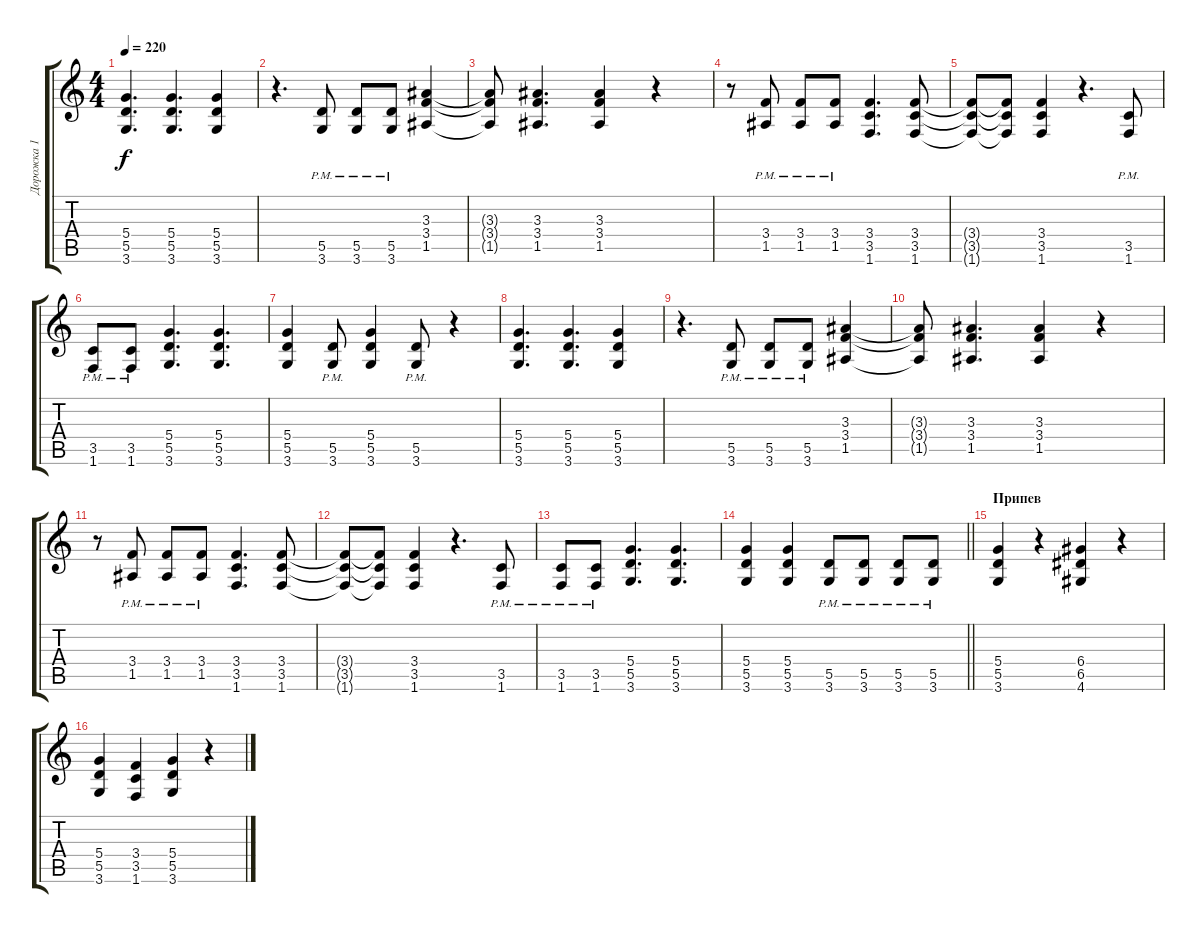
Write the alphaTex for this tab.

\track ("Дорожка 1" "Дорожка 1") {instrument distortionguitar}
\staff {score tabs}
\tuning (E4 B3 G3 D3 A2 E2) {hide}
\ts (4 4)
\tempo 220
\clef g2
\ks c
(5.4 5.5 3.6).4{d dy f} (5.4 5.5 3.6).4{d} (5.4 5.5 3.6).4 |
r.4{d} (5.5{pm} 3.6{pm}).8 (5.5{pm} 3.6{pm}).8 (5.5{pm} 3.6{pm}).8 (3.3 3.4 1.5).4 |
(3.3{t} 3.4{t} 1.5{t}).8 (3.3 3.4 1.5).4{d} (3.3 3.4 1.5).4 r.4 |
r.8 (3.4{pm} 1.5{pm}).8 (3.4{pm} 1.5{pm}).8 (3.4{pm} 1.5{pm}).8 (3.4 3.5 1.6).4{d} (3.4 3.5 1.6).8 |
(3.4{t} 3.5{t} 1.6{t}).8 (3.4{t} 3.5{t} 1.6{t}).8 (3.4 3.5 1.6).4 r.4{d} (3.5{pm} 1.6{pm}).8 |
(3.5{pm} 1.6{pm}).8 (3.5{pm} 1.6{pm}).8 (5.4 5.5 3.6).4{d} (5.4 5.5 3.6).4{d} |
(5.4 5.5 3.6).4 (5.5{pm} 3.6{pm}).8 (5.4 5.5 3.6).4 (5.5{pm} 3.6{pm}).8 r.4 |
(5.4 5.5 3.6).4{d} (5.4 5.5 3.6).4{d} (5.4 5.5 3.6).4 |
r.4{d} (5.5{pm} 3.6{pm}).8 (5.5{pm} 3.6{pm}).8 (5.5{pm} 3.6{pm}).8 (3.3 3.4 1.5).4 |
(3.3{t} 3.4{t} 1.5{t}).8 (3.3 3.4 1.5).4{d} (3.3 3.4 1.5).4 r.4 |
r.8 (3.4{pm} 1.5{pm}).8 (3.4{pm} 1.5{pm}).8 (3.4{pm} 1.5{pm}).8 (3.4 3.5 1.6).4{d} (3.4 3.5 1.6).8 |
(3.4{t} 3.5{t} 1.6{t}).8 (3.4{t} 3.5{t} 1.6{t}).8 (3.4 3.5 1.6).4 r.4{d} (3.5{pm} 1.6{pm}).8 |
(3.5{pm} 1.6{pm}).8 (3.5{pm} 1.6{pm}).8 (5.4 5.5 3.6).4{d} (5.4 5.5 3.6).4{d} |
\barLineRight lightlight
(5.4 5.5 3.6).4 (5.4 5.5 3.6).4 (5.5{pm} 3.6{pm}).8 (5.5{pm} 3.6{pm}).8 (5.5{pm} 3.6{pm}).8 (5.5{pm} 3.6{pm}).8 |
\section ("" "Припев")
(5.4 5.5 3.6).4 r.4 (6.4 6.5 4.6).4 r.4 |
(5.4 5.5 3.6).4 (3.4 3.5 1.6).4 (5.4 5.5 3.6).4 r.4
